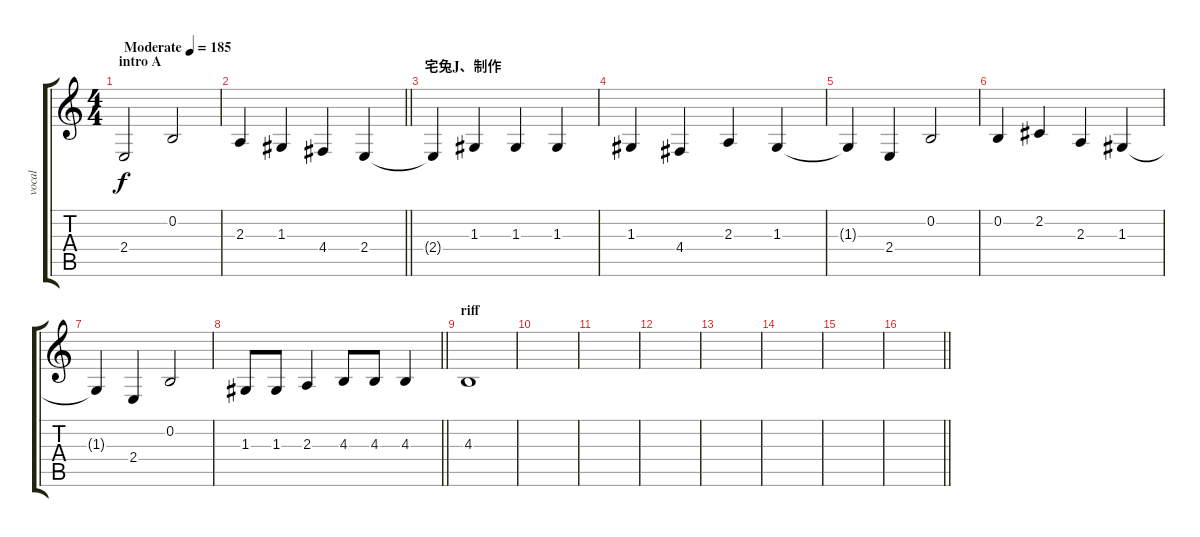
\track ("vocal" "vocal") {instrument violin}
\staff {score tabs}
\tuning (E4 B3 G3 D3 A2 E2) {hide}
\ts (4 4)
\section ("" "intro A")
\tempo (185 "Moderate")
\clef g2
\ks c
2.4.2{dy f instrument violin} 0.2.2 |
\barLineRight lightlight
2.3.4 1.3.4 4.4.4 2.4.4 |
\section ("" "宅兔J、制作")
2.4{t}.4 1.3.4 1.3.4 1.3.4 |
1.3.4 4.4.4 2.3.4 1.3.4 |
1.3{t}.4 2.4.4 0.2.2 |
0.2.4 2.2.4 2.3.4 1.3.4 |
1.3{t}.4 2.4.4 0.2.2 |
\barLineRight lightlight
1.3.8 1.3.8 2.3.4 4.3.8 4.3.8 4.3.4 |
\section ("" "riff")
4.3.1 |
|
|
|
|
|
|
\barLineRight lightlight
